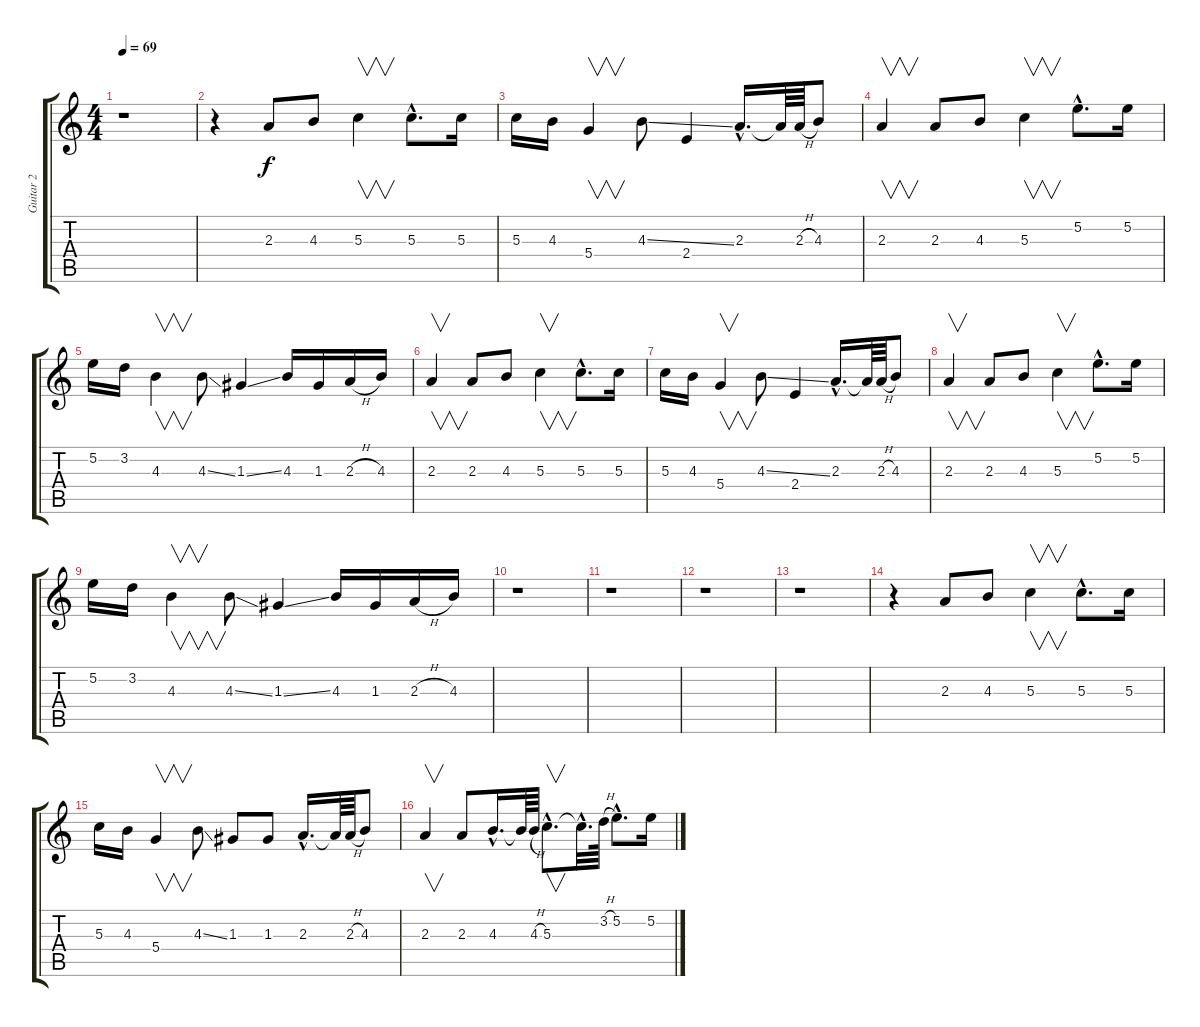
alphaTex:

\track ("Guitar 2" "Guitar 2") {instrument electricguitarclean}
\staff {score tabs}
\tuning (E4 B3 G3 D3 A2 E2) {hide}
\ts (4 4)
\tempo 69
\clef g2
\ks c
r.1{dy f} |
r.4 2.3.8 4.3.8 5.3.4{v} 5.3{hac}.8{d} 5.3.16 |
5.3.16 4.3.16 5.4.4{v} 4.3{ss}.8 2.4.4 2.3{hac}.16{d} 2.3{t}.64 2.3{h}.64 4.3.8 |
2.3.4{v} 2.3.8 4.3.8 5.3.4{v} 5.2{hac}.8{d} 5.2.16 |
5.2.16 3.2.16 4.3.4{v} 4.3{ss}.8 1.3{ss}.4 4.3.16 1.3.16 2.3{h}.16 4.3.16 |
2.3.4{v} 2.3.8 4.3.8 5.3.4{v} 5.3{hac}.8{d} 5.3.16 |
5.3.16 4.3.16 5.4.4{v} 4.3{ss}.8 2.4.4 2.3{hac}.16{d} 2.3{t}.64 2.3{h}.64 4.3.8 |
2.3.4{v} 2.3.8 4.3.8 5.3.4{v} 5.2{hac}.8{d} 5.2.16 |
5.2.16 3.2.16 4.3.4{v} 4.3{ss}.8 1.3{ss}.4 4.3.16 1.3.16 2.3{h}.16 4.3.16 |
r.1 |
r.1 |
r.1 |
r.1 |
r.4 2.3.8 4.3.8 5.3.4{v} 5.3{hac}.8{d} 5.3.16 |
5.3.16 4.3.16 5.4.4{v} 4.3{ss}.8 1.3.8 1.3.8 2.3{hac}.16{d} 2.3{t}.64 2.3{h}.64 4.3.8 |
2.3.4{v} 2.3.8 4.3{hac}.16{d} 4.3{t}.64 4.3{h}.64 5.3{hac}.8{v d} 5.3{hac t}.32{d} 3.2{h}.64 5.2{hac}.8{d} 5.2.16
